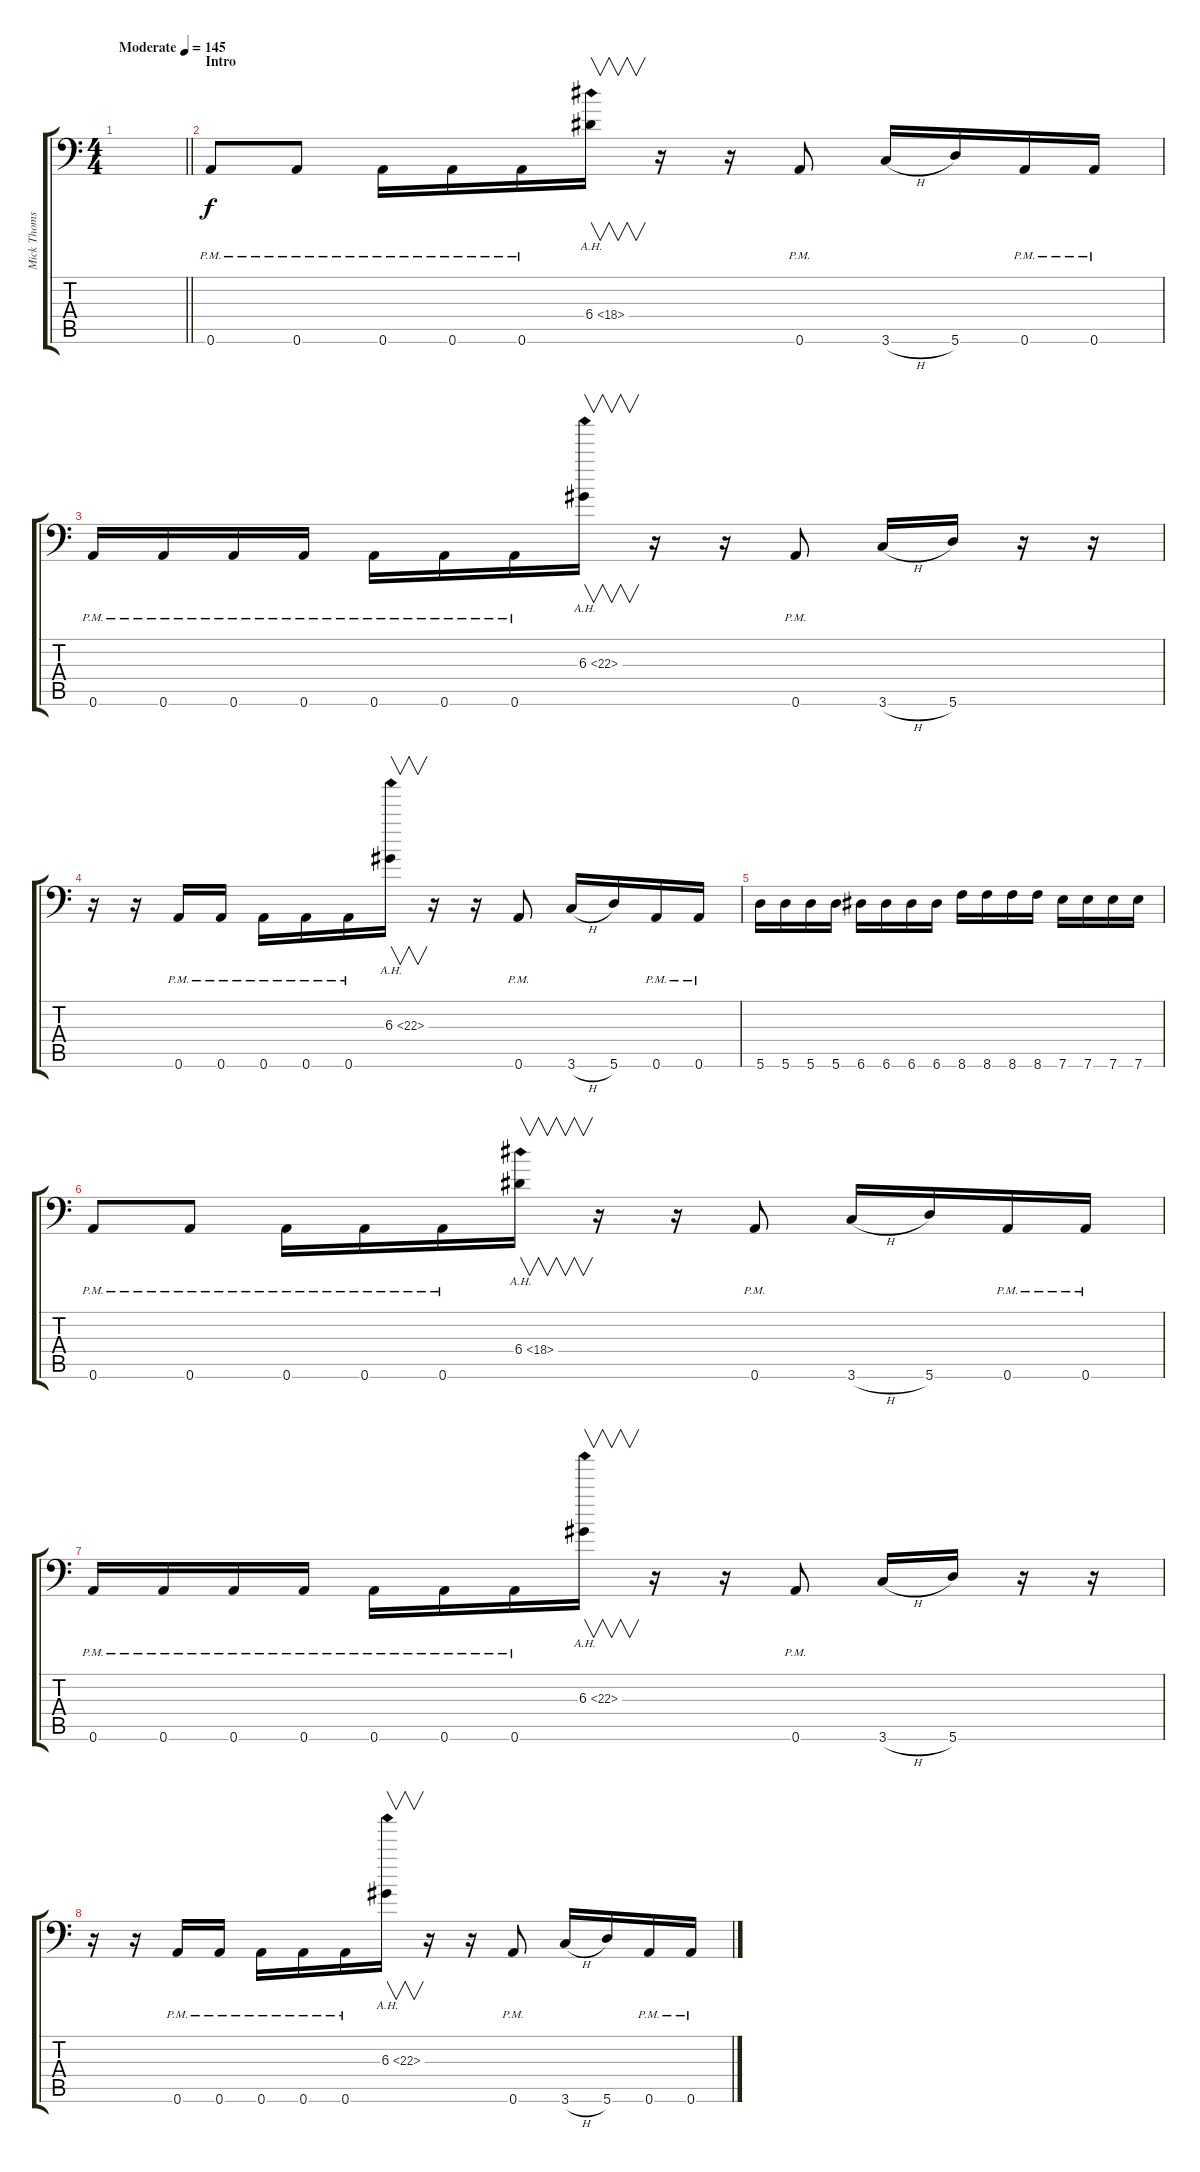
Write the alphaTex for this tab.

\track ("Mick Thomson" "Mick Thoms") {instrument distortionguitar}
\staff {score tabs}
\tuning (B3 Gb3 D3 A2 E2 A1) {hide}
\ts (4 4)
\tempo (145 "Moderate")
\clef f4
\barLineRight lightlight
\ks c
|
\section ("" "Intro")
0.6{pm}.8 0.6{pm}.8 0.6{pm}.16 0.6{pm}.16 0.6{pm}.16 6.4{ah 12}.16{v} r.16 r.16 0.6{pm}.8 3.6{h}.16 5.6.16 0.6{pm}.16 0.6{pm}.16 |
0.6{pm}.16 0.6{pm}.16 0.6{pm}.16 0.6{pm}.16 0.6{pm}.16 0.6{pm}.16 0.6{pm}.16 6.3{ah 16}.16{v} r.16 r.16 0.6{pm}.8 3.6{h}.16 5.6.16 r.16 r.16 |
r.16 r.16 0.6{pm}.16 0.6{pm}.16 0.6{pm}.16 0.6{pm}.16 0.6{pm}.16 6.3{ah 16}.16{v} r.16 r.16 0.6{pm}.8 3.6{h}.16 5.6.16 0.6{pm}.16 0.6{pm}.16 |
5.6.16 5.6.16 5.6.16 5.6.16 6.6.16 6.6.16 6.6.16 6.6.16 8.6.16 8.6.16 8.6.16 8.6.16 7.6.16 7.6.16 7.6.16 7.6.16 |
0.6{pm}.8 0.6{pm}.8 0.6{pm}.16 0.6{pm}.16 0.6{pm}.16 6.4{ah 12}.16{v} r.16 r.16 0.6{pm}.8 3.6{h}.16 5.6.16 0.6{pm}.16 0.6{pm}.16 |
0.6{pm}.16 0.6{pm}.16 0.6{pm}.16 0.6{pm}.16 0.6{pm}.16 0.6{pm}.16 0.6{pm}.16 6.3{ah 16}.16{v} r.16 r.16 0.6{pm}.8 3.6{h}.16 5.6.16 r.16 r.16 |
r.16 r.16 0.6{pm}.16 0.6{pm}.16 0.6{pm}.16 0.6{pm}.16 0.6{pm}.16 6.3{ah 16}.16{v} r.16 r.16 0.6{pm}.8 3.6{h}.16 5.6.16 0.6{pm}.16 0.6{pm}.16
